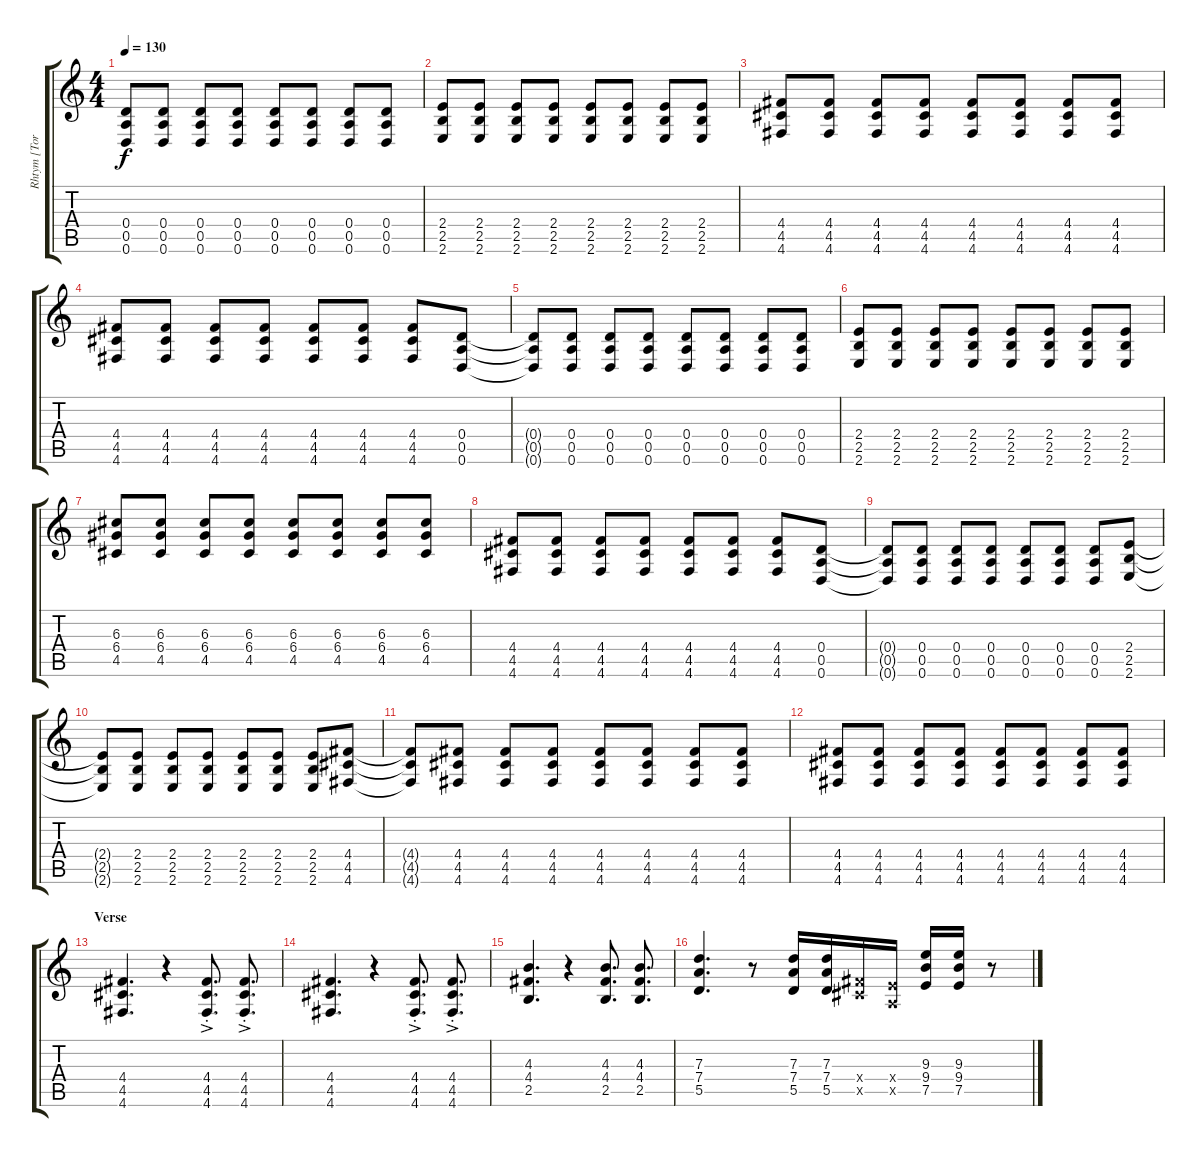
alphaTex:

\track ("Rhtym [Toru]" "Rhtym [Tor") {instrument overdrivenguitar}
\staff {score tabs}
\tuning (E4 B3 G3 D3 A2 D2) {hide}
\ts (4 4)
\tempo 130
\clef g2
\ks c
(0.4{t} 0.5{t} 0.6{t}).8{dy f} (0.4 0.5 0.6).8 (0.4 0.5 0.6).8 (0.4 0.5 0.6).8 (0.4 0.5 0.6).8 (0.4 0.5 0.6).8 (0.4 0.5 0.6).8 (0.4 0.5 0.6).8 |
(2.4 2.5 2.6).8 (2.4 2.5 2.6).8 (2.4 2.5 2.6).8 (2.4 2.5 2.6).8 (2.4 2.5 2.6).8 (2.4 2.5 2.6).8 (2.4 2.5 2.6).8 (2.4 2.5 2.6).8 |
(4.4 4.5 4.6).8 (4.4 4.5 4.6).8 (4.4 4.5 4.6).8 (4.4 4.5 4.6).8 (4.4 4.5 4.6).8 (4.4 4.5 4.6).8 (4.4 4.5 4.6).8 (4.4 4.5 4.6).8 |
(4.4 4.5 4.6).8 (4.4 4.5 4.6).8 (4.4 4.5 4.6).8 (4.4 4.5 4.6).8 (4.4 4.5 4.6).8 (4.4 4.5 4.6).8 (4.4 4.5 4.6).8 (0.4 0.5 0.6).8 |
(0.4{t} 0.5{t} 0.6{t}).8 (0.4 0.5 0.6).8 (0.4 0.5 0.6).8 (0.4 0.5 0.6).8 (0.4 0.5 0.6).8 (0.4 0.5 0.6).8 (0.4 0.5 0.6).8 (0.4 0.5 0.6).8 |
(2.4 2.5 2.6).8 (2.4 2.5 2.6).8 (2.4 2.5 2.6).8 (2.4 2.5 2.6).8 (2.4 2.5 2.6).8 (2.4 2.5 2.6).8 (2.4 2.5 2.6).8 (2.4 2.5 2.6).8 |
(6.3 6.4 4.5).8 (6.3 6.4 4.5).8 (6.3 6.4 4.5).8 (6.3 6.4 4.5).8 (6.3 6.4 4.5).8 (6.3 6.4 4.5).8 (6.3 6.4 4.5).8 (6.3 6.4 4.5).8 |
(4.4 4.5 4.6).8 (4.4 4.5 4.6).8 (4.4 4.5 4.6).8 (4.4 4.5 4.6).8 (4.4 4.5 4.6).8 (4.4 4.5 4.6).8 (4.4 4.5 4.6).8 (0.4 0.5 0.6).8 |
(0.4{t} 0.5{t} 0.6{t}).8 (0.4 0.5 0.6).8 (0.4 0.5 0.6).8 (0.4 0.5 0.6).8 (0.4 0.5 0.6).8 (0.4 0.5 0.6).8 (0.4 0.5 0.6).8 (2.4 2.5 2.6).8 |
(2.4{t} 2.5{t} 2.6{t}).8 (2.4 2.5 2.6).8 (2.4 2.5 2.6).8 (2.4 2.5 2.6).8 (2.4 2.5 2.6).8 (2.4 2.5 2.6).8 (2.4 2.5 2.6).8 (4.4 4.5 4.6).8 |
(4.4{t} 4.5{t} 4.6{t}).8 (4.4 4.5 4.6).8 (4.4 4.5 4.6).8 (4.4 4.5 4.6).8 (4.4 4.5 4.6).8 (4.4 4.5 4.6).8 (4.4 4.5 4.6).8 (4.4 4.5 4.6).8 |
(4.4 4.5 4.6).8 (4.4 4.5 4.6).8 (4.4 4.5 4.6).8 (4.4 4.5 4.6).8 (4.4 4.5 4.6).8 (4.4 4.5 4.6).8 (4.4 4.5 4.6).8 (4.4 4.5 4.6).8 |
\section ("" "Verse")
(4.4 4.5 4.6).4{d} r.4 (4.4{ac st} 4.5{ac st} 4.6{ac st}).8{d} (4.4{ac st} 4.5{ac st} 4.6{ac st}).8{d} |
(4.4 4.5 4.6).4{d} r.4 (4.4{ac st} 4.5{ac st} 4.6{ac st}).8{d} (4.4{ac st} 4.5{ac st} 4.6{ac st}).8{d} |
(4.3 4.4 2.5).4{d} r.4 (4.3 4.4 2.5).8{d} (4.3 4.4 2.5).8{d} |
(7.3 7.4 5.5).4{d} r.8 (7.3 7.4 5.5).16 (7.3 7.4 5.5).16 (4.4{x} 4.5{x}).16 (2.4{x} 0.5{x}).16 (9.3 9.4 7.5).16 (9.3 9.4 7.5).16 r.8
